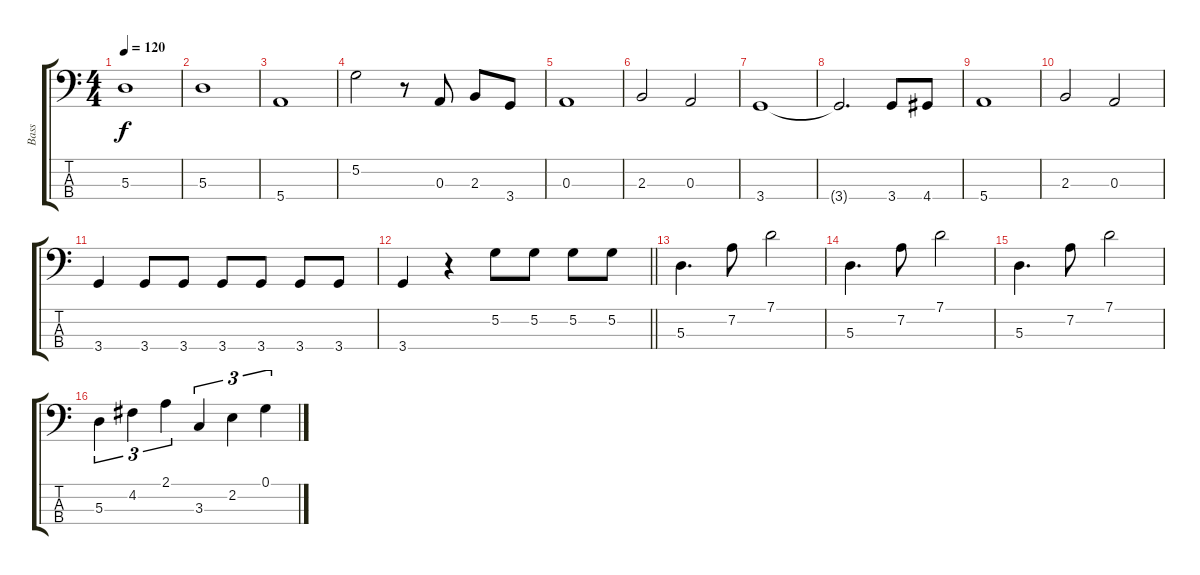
\track ("Bass" "Bass") {instrument electricbassfinger}
\staff {score tabs}
\tuning (G2 D2 A1 E1) {hide}
\ts (4 4)
\tempo 120
\clef f4
\ks c
5.3.1{dy f} |
5.3.1 |
5.4.1 |
5.2.2 r.8 0.3.8 2.3.8 3.4.8 |
0.3.1 |
2.3.2 0.3.2 |
3.4.1 |
3.4{t}.2{d} 3.4.8 4.4.8 |
5.4.1 |
2.3.2 0.3.2 |
3.4.4 3.4.8 3.4.8 3.4.8 3.4.8 3.4.8 3.4.8 |
\barLineRight lightlight
3.4.4 r.4 5.2.8 5.2.8 5.2.8 5.2.8 |
5.3.4{d} 7.2.8 7.1.2 |
5.3.4{d} 7.2.8 7.1.2 |
5.3.4{d} 7.2.8 7.1.2 |
5.3.4{tu (3 2)} 4.2.4{tu (3 2)} 2.1.4{tu (3 2)} 3.3.4{tu (3 2)} 2.2.4{tu (3 2)} 0.1.4{tu (3 2)}
